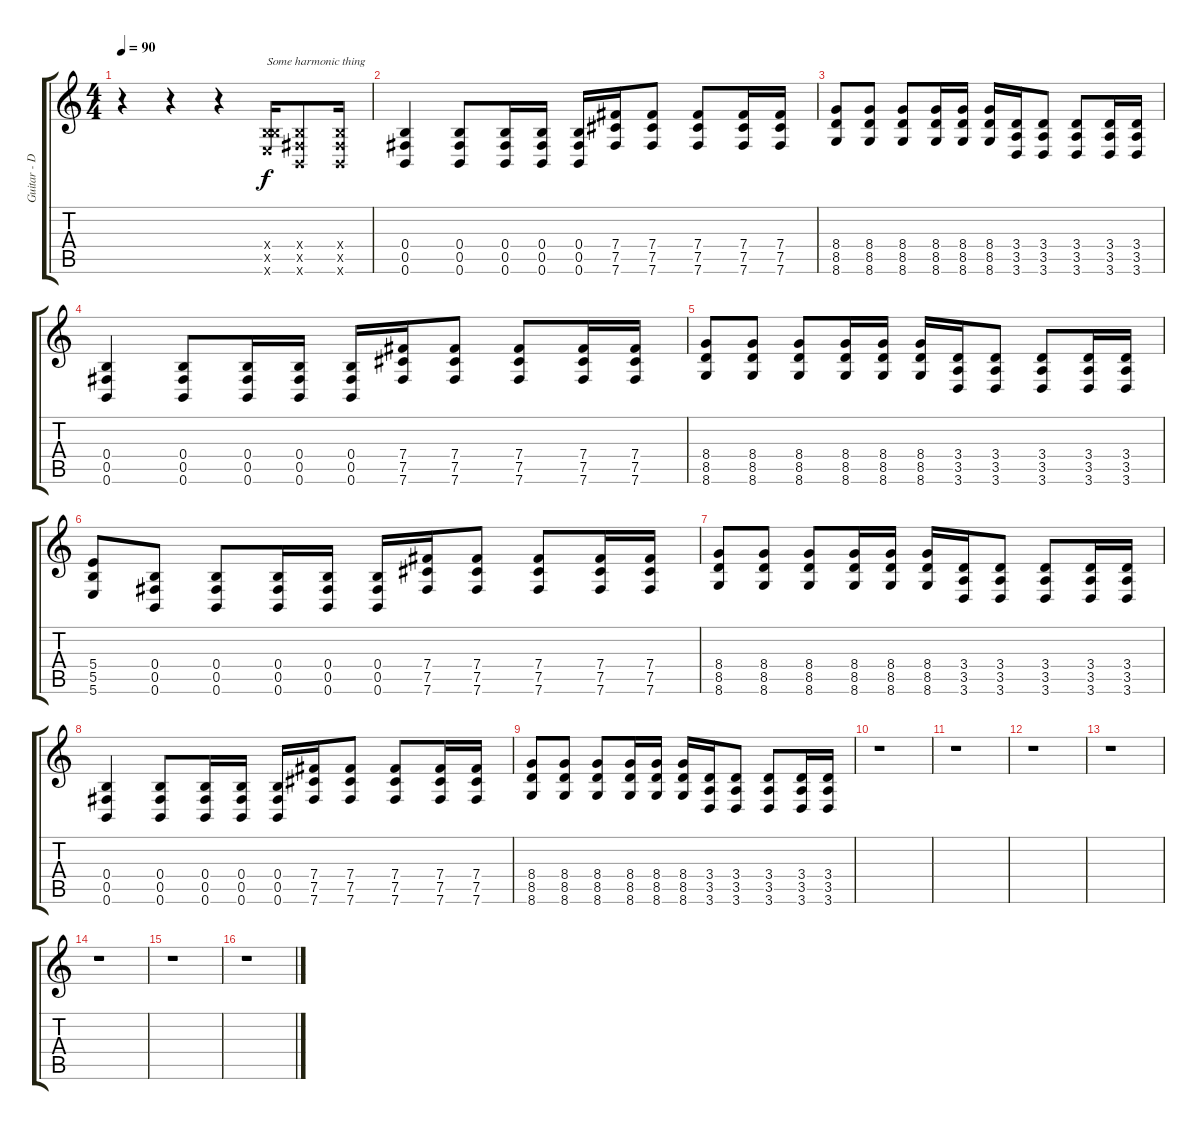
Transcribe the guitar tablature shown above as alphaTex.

\track ("Guitar - Distortion" "Guitar - D") {instrument distortionguitar}
\staff {score tabs}
\tuning (Db4 Ab3 E3 B2 Gb2 B1) {hide}
\ts (4 4)
\tempo 90
\clef g2
\ks c
r.4{dy f} r.4 r.4 (0.4{x} 5.5{x} 5.6{x}).16{txt "Some harmonic thing"} (0.4{x} 0.5{x} 0.6{x}).8 (0.4{x} 0.5{x} 0.6{x}).16 |
(0.4 0.5 0.6).4 (0.4 0.5 0.6).8 (0.4 0.5 0.6).16 (0.4 0.5 0.6).16 (0.4 0.5 0.6).16 (7.4 7.5 7.6).16 (7.4 7.5 7.6).8 (7.4 7.5 7.6).8 (7.4 7.5 7.6).16 (7.4 7.5 7.6).16 |
(8.4 8.5 8.6).8 (8.4 8.5 8.6).8 (8.4 8.5 8.6).8 (8.4 8.5 8.6).16 (8.4 8.5 8.6).16 (8.4 8.5 8.6).16 (3.4 3.5 3.6).16 (3.4 3.5 3.6).8 (3.4 3.5 3.6).8 (3.4 3.5 3.6).16 (3.4 3.5 3.6).16 |
(0.4 0.5 0.6).4 (0.4 0.5 0.6).8 (0.4 0.5 0.6).16 (0.4 0.5 0.6).16 (0.4 0.5 0.6).16 (7.4 7.5 7.6).16 (7.4 7.5 7.6).8 (7.4 7.5 7.6).8 (7.4 7.5 7.6).16 (7.4 7.5 7.6).16 |
(8.4 8.5 8.6).8 (8.4 8.5 8.6).8 (8.4 8.5 8.6).8 (8.4 8.5 8.6).16 (8.4 8.5 8.6).16 (8.4 8.5 8.6).16 (3.4 3.5 3.6).16 (3.4 3.5 3.6).8 (3.4 3.5 3.6).8 (3.4 3.5 3.6).16 (3.4 3.5 3.6).16 |
(5.4 5.5 5.6).8 (0.4 0.5 0.6).8 (0.4 0.5 0.6).8 (0.4 0.5 0.6).16 (0.4 0.5 0.6).16 (0.4 0.5 0.6).16 (7.4 7.5 7.6).16 (7.4 7.5 7.6).8 (7.4 7.5 7.6).8 (7.4 7.5 7.6).16 (7.4 7.5 7.6).16 |
(8.4 8.5 8.6).8 (8.4 8.5 8.6).8 (8.4 8.5 8.6).8 (8.4 8.5 8.6).16 (8.4 8.5 8.6).16 (8.4 8.5 8.6).16 (3.4 3.5 3.6).16 (3.4 3.5 3.6).8 (3.4 3.5 3.6).8 (3.4 3.5 3.6).16 (3.4 3.5 3.6).16 |
(0.4 0.5 0.6).4 (0.4 0.5 0.6).8 (0.4 0.5 0.6).16 (0.4 0.5 0.6).16 (0.4 0.5 0.6).16 (7.4 7.5 7.6).16 (7.4 7.5 7.6).8 (7.4 7.5 7.6).8 (7.4 7.5 7.6).16 (7.4 7.5 7.6).16 |
(8.4 8.5 8.6).8 (8.4 8.5 8.6).8 (8.4 8.5 8.6).8 (8.4 8.5 8.6).16 (8.4 8.5 8.6).16 (8.4 8.5 8.6).16 (3.4 3.5 3.6).16 (3.4 3.5 3.6).8 (3.4 3.5 3.6).8 (3.4 3.5 3.6).16 (3.4 3.5 3.6).16 |
r.1 |
r.1 |
r.1 |
r.1 |
r.1 |
r.1 |
r.1
